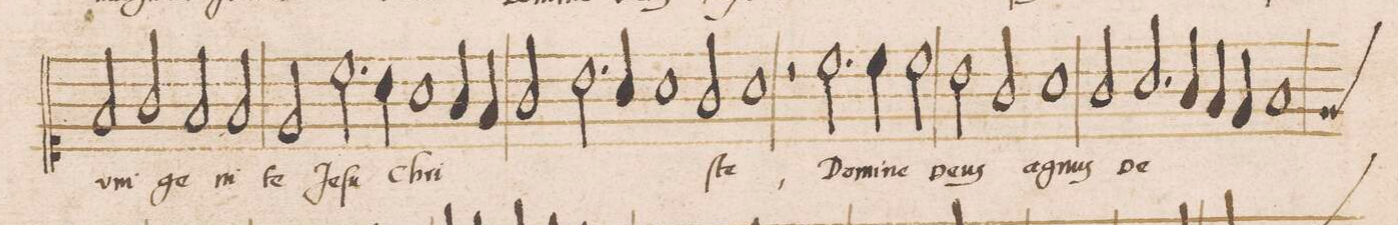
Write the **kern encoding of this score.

**kern	**text
*I"DISCANTVS	*
*clefC1	*
*k[]	*
*met(C|)	*
*M2/1	*
2f/	u-
2g/	-ni-
=29-	=29-
2f/	-ge-
2f/	-ni-
2e/	-te
2.cc\	Je-
=30-	=30-
4b\	-ſu
1a	Chri-
4g/	.
4f/	.
=31-	=31-
2g/	.
2.b\	.
4a/	.
1a\	.
=32-	=32-
2g/	.
1a	-ſte   ,
=33-	=33-
2r	.
2.cc\	Do-
4cc\	-mi-
2cc\	-ne
=34-	=34-
2b\	De-
2g/	-us
1a	ag-
=35-	=35-
2g/	-nus
2.a/	De-
4g/	.
4f/	.
4e/	.
=36-	=36-
*custos:e	*
1f	.
*-	*-
